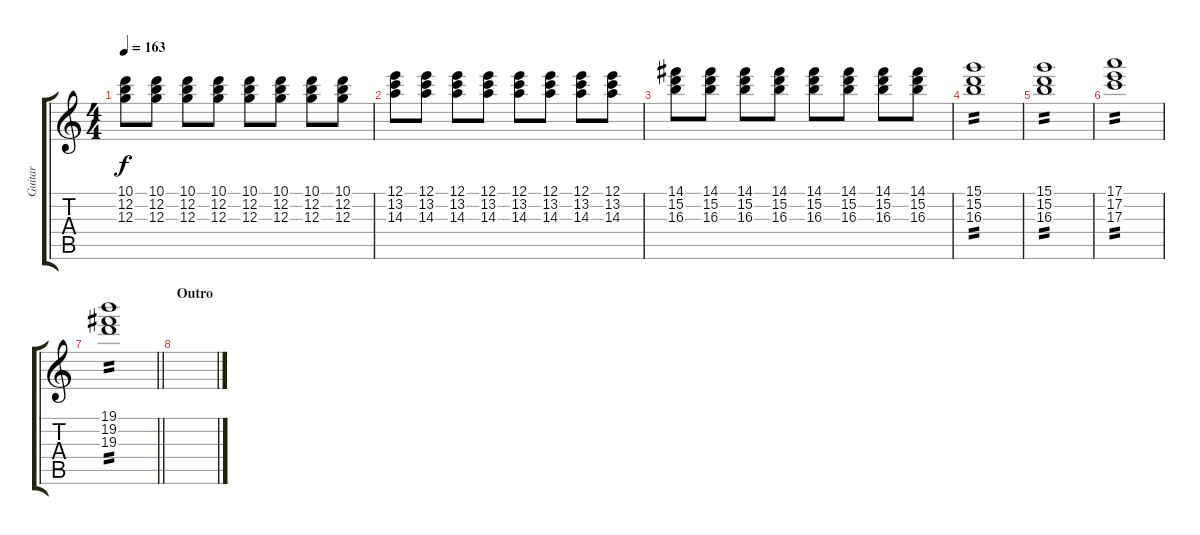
\track ("Guitar" "Guitar") {instrument electricguitarjazz}
\staff {score tabs}
\tuning (E4 B3 G3 D3 A2 E2) {hide}
\ts (4 4)
\tempo 163
\clef g2
\ks c
(10.1 12.2 12.3).8{dy f} (10.1 12.2 12.3).8 (10.1 12.2 12.3).8 (10.1 12.2 12.3).8 (10.1 12.2 12.3).8 (10.1 12.2 12.3).8 (10.1 12.2 12.3).8 (10.1 12.2 12.3).8 |
(12.1 13.2 14.3).8 (12.1 13.2 14.3).8 (12.1 13.2 14.3).8 (12.1 13.2 14.3).8 (12.1 13.2 14.3).8 (12.1 13.2 14.3).8 (12.1 13.2 14.3).8 (12.1 13.2 14.3).8 |
(14.1 15.2 16.3).8 (14.1 15.2 16.3).8 (14.1 15.2 16.3).8 (14.1 15.2 16.3).8 (14.1 15.2 16.3).8 (14.1 15.2 16.3).8 (14.1 15.2 16.3).8 (14.1 15.2 16.3).8 |
(15.1 15.2 16.3).1{tp 2} |
(15.1 15.2 16.3).1{tp 2} |
(17.1 17.2 17.3).1{tp 2} |
\barLineRight lightlight
(19.1 19.2 19.3).1{tp 2} |
\section ("" "Outro")
